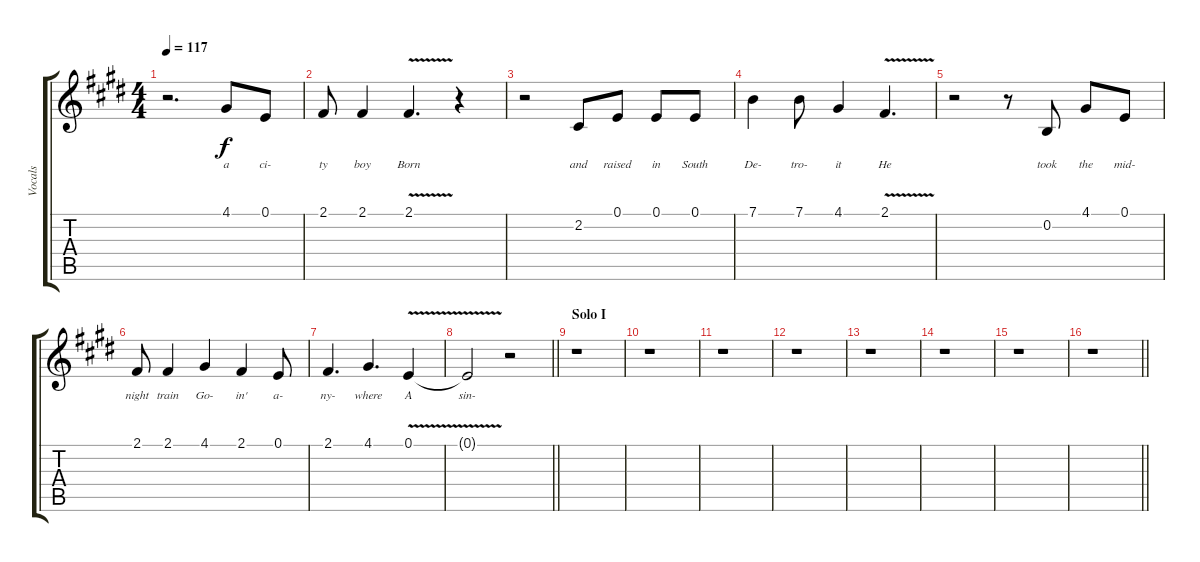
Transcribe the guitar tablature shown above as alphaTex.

\track ("Vocals" "Vocals") {instrument altosax}
\staff {score tabs}
\tuning (E4 B3 G3 D3 A2 E2) {hide}
\ts (4 4)
\tempo 117
\clef g2
\ks c#minor
r.2{d dy f} 4.1.8{lyrics (0 "a") lyrics (1 "") lyrics (2 "") lyrics (3 "") lyrics (4 "")} 0.1.8{lyrics (0 "ci-") lyrics (1 "") lyrics (2 "") lyrics (3 "") lyrics (4 "")} |
2.1.8{lyrics (0 "ty") lyrics (1 "") lyrics (2 "") lyrics (3 "") lyrics (4 "")} 2.1.4{lyrics (0 "boy") lyrics (1 "") lyrics (2 "") lyrics (3 "") lyrics (4 "")} 2.1{v}.4{d lyrics (0 "Born") lyrics (1 "") lyrics (2 "") lyrics (3 "") lyrics (4 "")} r.4 |
r.2 2.2.8{lyrics (0 "and") lyrics (1 "") lyrics (2 "") lyrics (3 "") lyrics (4 "")} 0.1.8{lyrics (0 "raised") lyrics (1 "") lyrics (2 "") lyrics (3 "") lyrics (4 "")} 0.1.8{lyrics (0 "in") lyrics (1 "") lyrics (2 "") lyrics (3 "") lyrics (4 "")} 0.1.8{lyrics (0 "South") lyrics (1 "") lyrics (2 "") lyrics (3 "") lyrics (4 "")} |
7.1.4{lyrics (0 "De-") lyrics (1 "") lyrics (2 "") lyrics (3 "") lyrics (4 "")} 7.1.8{lyrics (0 "tro-") lyrics (1 "") lyrics (2 "") lyrics (3 "") lyrics (4 "")} 4.1.4{lyrics (0 "it") lyrics (1 "") lyrics (2 "") lyrics (3 "") lyrics (4 "")} 2.1{v}.4{d lyrics (0 "He") lyrics (1 "") lyrics (2 "") lyrics (3 "") lyrics (4 "")} |
r.2 r.8 0.2.8{lyrics (0 "took") lyrics (1 "") lyrics (2 "") lyrics (3 "") lyrics (4 "")} 4.1.8{lyrics (0 "the") lyrics (1 "") lyrics (2 "") lyrics (3 "") lyrics (4 "")} 0.1.8{lyrics (0 "mid-") lyrics (1 "") lyrics (2 "") lyrics (3 "") lyrics (4 "")} |
2.1.8{lyrics (0 "night") lyrics (1 "") lyrics (2 "") lyrics (3 "") lyrics (4 "")} 2.1.4{lyrics (0 "train") lyrics (1 "") lyrics (2 "") lyrics (3 "") lyrics (4 "")} 4.1.4{lyrics (0 "Go-") lyrics (1 "") lyrics (2 "") lyrics (3 "") lyrics (4 "")} 2.1.4{lyrics (0 "in'") lyrics (1 "") lyrics (2 "") lyrics (3 "") lyrics (4 "")} 0.1.8{lyrics (0 "a-") lyrics (1 "") lyrics (2 "") lyrics (3 "") lyrics (4 "")} |
2.1.4{d lyrics (0 "ny-") lyrics (1 "") lyrics (2 "") lyrics (3 "") lyrics (4 "")} 4.1.4{d lyrics (0 "where") lyrics (1 "") lyrics (2 "") lyrics (3 "") lyrics (4 "")} 0.1{v}.4{lyrics (0 "A") lyrics (1 "") lyrics (2 "") lyrics (3 "") lyrics (4 "")} |
\barLineRight lightlight
0.1{t}.2{lyrics (0 "sin-") lyrics (1 "") lyrics (2 "") lyrics (3 "") lyrics (4 "")} r.2 |
\section ("" "Solo I")
r.1 |
r.1 |
r.1 |
r.1 |
r.1 |
r.1 |
r.1 |
\barLineRight lightlight
r.1
